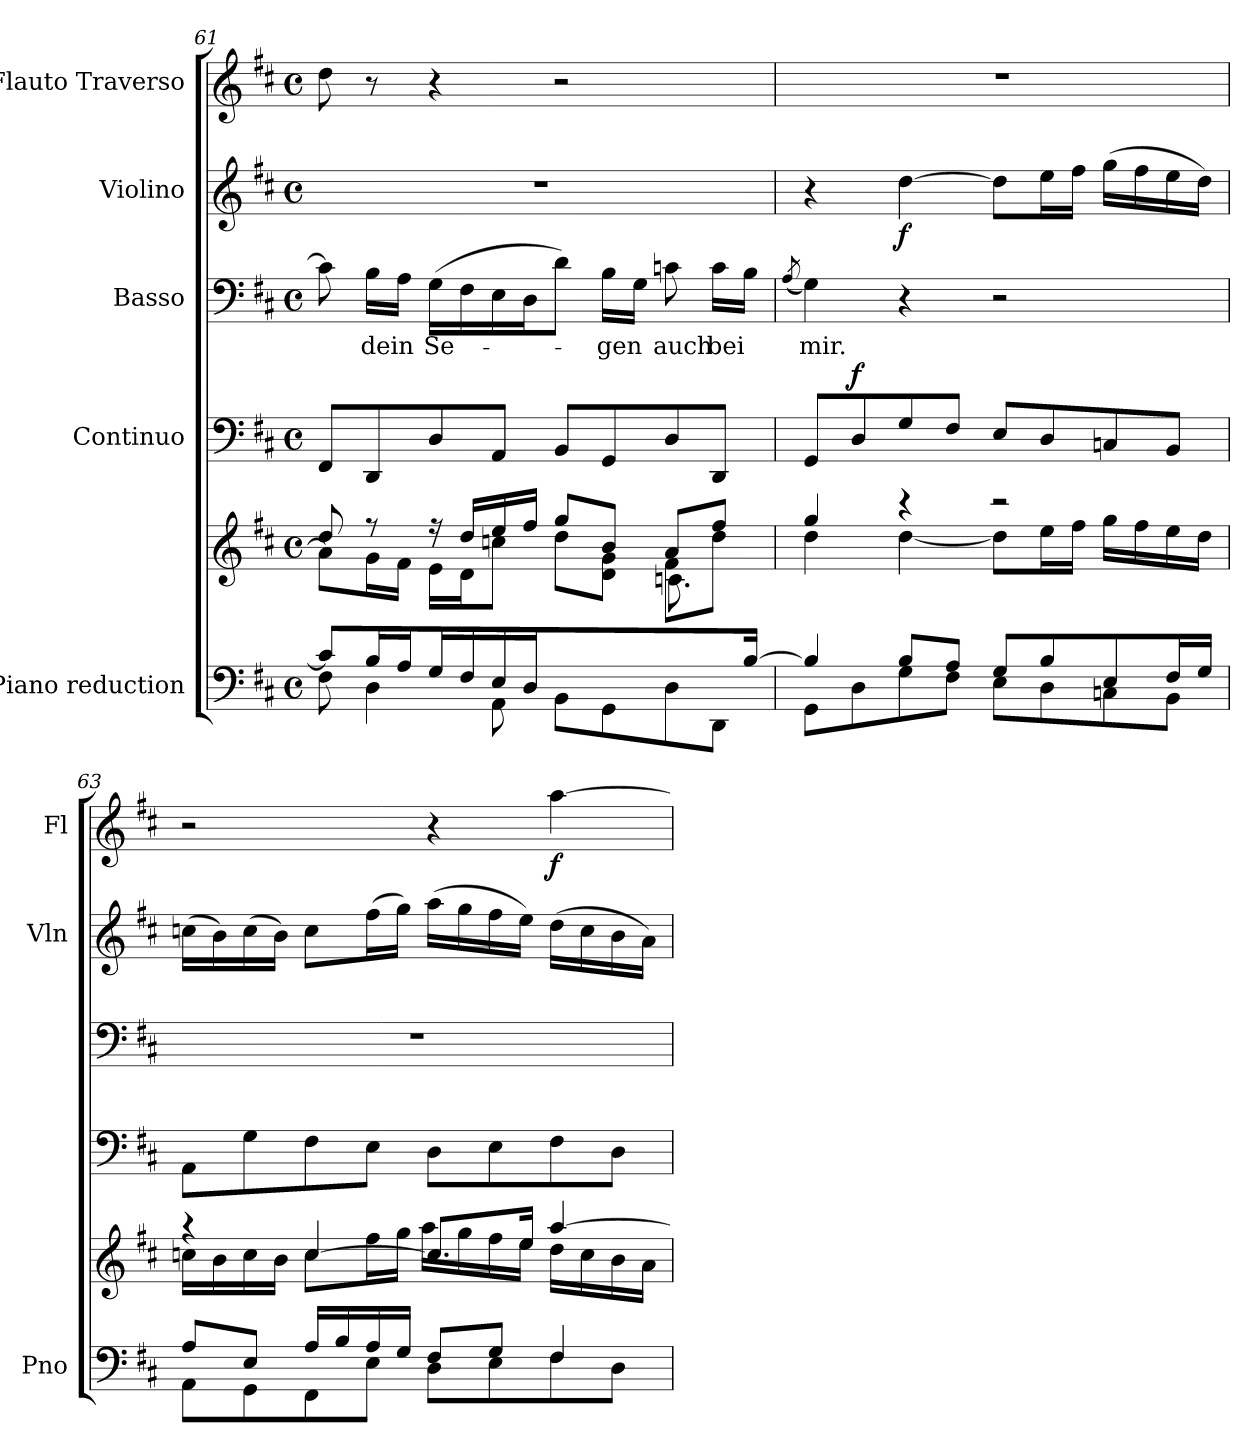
**kern	**kern	**kern	**dynam	**kern	**text	**kern	**dynam	**kern	**dynam
*part5	*part5	*part4	*part4	*part3	*part3	*part2	*part2	*part1	*part1
*staff6	*staff5	*staff4	*staff4	*staff3	*staff3	*staff2	*staff2	*staff1	*staff1
*I"Piano reduction	*	*I"Continuo	*	*I"Basso	*	*I"Violino	*	*I"Flauto Traverso	*
*I'Pno	*	*	*	*	*	*I'Vln	*	*I'Fl	*
*clefF4	*clefG2	*clefF4	*	*clefF4	*	*clefG2	*	*clefG2	*
*k[f#c#]	*k[f#c#]	*k[f#c#]	*	*k[f#c#]	*	*k[f#c#]	*	*k[f#c#]	*
*M4/4	*M4/4	*M4/4	*	*M4/4	*	*M4/4	*	*M4/4	*
*met(c)	*met(c)	*met(c)	*	*met(c)	*	*met(c)	*	*met(c)	*
=61	=61	=61	=61	=61	=61	=61	=61	=61	=61
*^	*^	*	*	*	*	*	*	*	*
*	*	*	*^	*	*	*	*	*	*	*	*
8c/L]	8F#\	8dd/	8a\L]	2.ryy	8FF#/L	.	8c\]	.	1r	.	8dd\	.
!	!	!	!	!	!	!	!	!LO:LY:b	!	!	!	!
16B/L	4D\	8r	16g\L	.	8DD/	.	16B\LL	dein	.	.	8r	.
16A/JJ	.	.	16f#\JJ	.	.	.	16A\JJ	.	.	.	.	.
!	!	!	!	!	!	!	!	!LO:LY:b	!	!	!	!
16G/LL	.	16r	16e\LL	.	8D/	.	(16G\LL	Se-	.	.	4r	.
16F#/	.	16dd/LL	16d\J	.	.	.	16F#\	.	.	.	.	.
16E/	8AA\	16ee/	8ccn\J	.	8AA/J	.	16E\	.	.	.	.	.
16D/JJ	.	16ff#/JJ	.	.	.	.	16D\J	.	.	.	.	.
4ryy	8BB\L	8gg/L	8dd\L	.	8BB/L	.	8d\J)	.	.	.	2r	.
!	!	!	!	!	!	!	!	!LO:LY:b	!	!	!	!
.	8GG\	8b/J	8d\ 8g\J	.	8GG/	.	16B\LL	-gen	.	.	.	.
.	.	.	.	.	.	.	16G\JJ	.	.	.	.	.
!	!	!	!	!	!	!	!	!LO:LY:b	!	!	!	!
8.ryy	8D\	8a/L	8f#\L	8.cn\L	8D/	.	8cn\	auch	.	.	.	.
!	!	!	!	!	!	!	!	!LO:LY:b	!	!	!	!
.	8DD\J	8ff#/J	8dd\J	.	8DD/J	.	16c\LL	bei	.	.	.	.
[16B/Jk	.	.	.	16ryy	.	.	16B\JJ	.	.	.	.	.
*	*	*v	*v	*v	*	*	*	*	*	*	*	*
=62	=62	=62	=62	=62	=62	=62	=62	=62	=62	=62
.	.	.	.	.	(8qA/	.	.	.	.	.
*	*	*^	*	*	*	*	*	*	*	*
!	!	!	!	!	!	!	!LO:LY:b	!	!	!	!
4B/]	8GG\L	4gg/	4dd\	8GG/L	.	4G\)	mir.	4r	.	1r	.
!	!	!	!	!	!LO:DY:a	!	!	!	!	!	!
.	8D\	.	.	8D/	f	.	.	.	.	.	.
!	!	!	!	!	!	!	!	!	!LO:DY:b	!	!
8B/L	8G\	4r	[4dd\	8G/	.	4r	.	[4dd\	f	.	.
8A/J	8F#\J	.	.	8F#/J	.	.	.	.	.	.	.
8G/L	8E\L	2r	8dd\L]	8E/L	.	2r	.	8dd\L]	.	.	.
8B/	8D\	.	16ee\L	8D/	.	.	.	16ee\L	.	.	.
.	.	.	16ff#\JJ	.	.	.	.	16ff#\JJ	.	.	.
8E/	8Cn\	.	16gg\LL	8Cn/	.	.	.	(16gg\LL	.	.	.
.	.	.	16ff#\	.	.	.	.	16ff#\	.	.	.
16F#/L	8BB\J	.	16ee\	8BB/J	.	.	.	16ee\	.	.	.
16G/JJ	.	.	16dd\JJ	.	.	.	.	16dd\JJ)	.	.	.
=63	=63	=63	=63	=63	=63	=63	=63	=63	=63	=63	=63
8A/L	8AA\L	4r	16ccn\LL	8AA\L	.	1r	.	(16ccn\LL	.	2r	.
.	.	.	16b\	.	.	.	.	16b\)	.	.	.
8E/J	8GG\	.	16cc\	8G\	.	.	.	(16cc\	.	.	.
.	.	.	16b\JJ	.	.	.	.	16b\JJ)	.	.	.
16A/LL	8FF#\	[<4cc/	8cc\L	8F#\	.	.	.	8cc\L	.	.	.
16B/	.	.	.	.	.	.	.	.	.	.	.
16A/	8E\J	.	16ff#\L	8E\J	.	.	.	(16ff#\L	.	.	.
16G/JJ	.	.	16gg\JJ	.	.	.	.	16gg\JJ)	.	.	.
8F#/L	8D\L	8.cc/L]	16aa\LL	8D\L	.	.	.	(16aa\LL	.	4r	.
.	.	.	16gg\	.	.	.	.	16gg\	.	.	.
8G/J	8E\	.	16ff#\	8E\	.	.	.	16ff#\	.	.	.
.	.	16ee/Jk	16ee\JJ	.	.	.	.	16ee\JJ)	.	.	.
!	!	!	!	!	!	!	!	!	!	!	!LO:DY:b
4F#/	8F#\	[4aa/	16dd\LL	8F#\	.	.	.	(16dd\LL	.	[4aa\	f
.	.	.	16cc\	.	.	.	.	16cc\	.	.	.
.	8D\J	.	16b\	8D\J	.	.	.	16b\	.	.	.
.	.	.	16a\JJ	.	.	.	.	16a\JJ)	.	.	.
*v	*v	*	*	*	*	*	*	*	*	*	*
*	*v	*v	*	*	*	*	*	*	*	*
=	=	=	=	=	=	=	=	=	=
*-	*-	*-	*-	*-	*-	*-	*-	*-	*-
